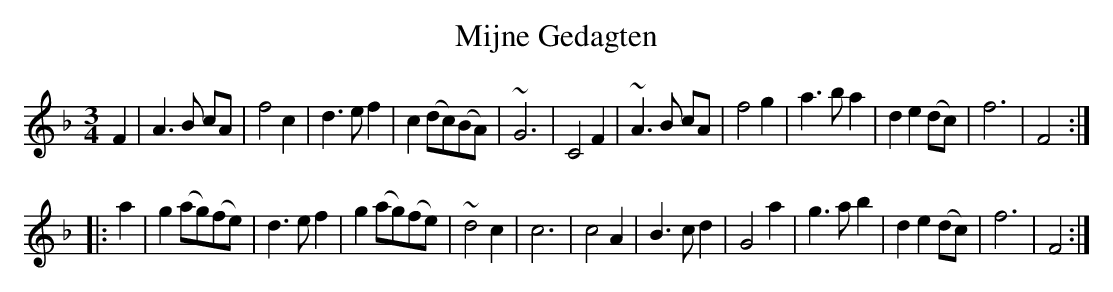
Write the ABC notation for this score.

X:1
T:Mijne Gedagten
M:3/4
K:Fmaj
F2|A3B cA|f4c2|d3ef2|c2(dc)(BA)|~G6|C4F2|~A3B cA|f4g2|a3ba2|d2e2(dc)|f6|F4:|
|:a2|g2(ag)(fe)|d3ef2|g2(ag)(fe)|~d4c2|c6|c4A2|B3cd2|G4a2|g3ab2|d2e2(dc)|f6|F4:|
